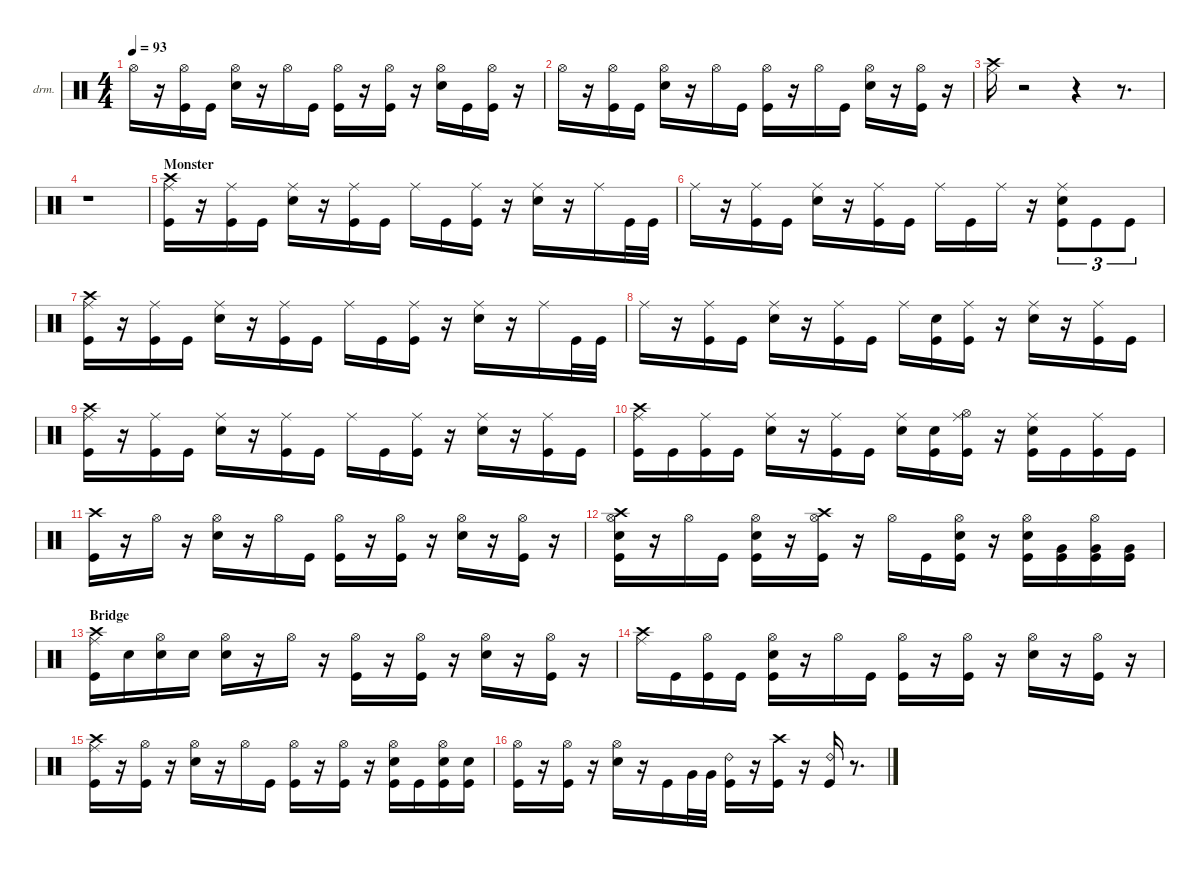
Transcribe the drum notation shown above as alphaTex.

\defaultSystemsLayout 2
\hideDynamics
\bracketExtendMode nobrackets
\firstSystemTrackNameOrientation horizontal
\otherSystemsTrackNameOrientation horizontal
\track ("Drumkit" "drm.") {instrument percussion}
\staff {score}
\articulation defaults
\ts (4 4)
\scale
1.03043
\tempo 93
\accidentals auto
\clef neutral
\ottava regular
\simile none
\ks c "Hi-Hat (open)".16{dy mf}
r.16 ("Kick (hit)" "Hi-Hat (open)").16 "Kick (hit)".16 ("Hi-Hat (open)" "Snare (hit) 2").16 r.16 "Hi-Hat (open)".16 "Kick (hit)".16 ("Hi-Hat (open)" "Kick (hit)").16 r.16 ("Hi-Hat (open)" "Kick (hit)").16 r.16 ("Snare (hit) 2" "Hi-Hat (open)").16 "Kick (hit)".16 ("Hi-Hat (open)" "Kick (hit)").16 r.16 |
\scale
0.969568 "Hi-Hat (open)".16 r.16 ("Hi-Hat (open)" "Kick (hit)").16 "Kick (hit)".16 ("Snare (hit) 2" "Hi-Hat (open)").16 r.16 "Hi-Hat (open)".16 "Kick (hit)".16 ("Kick (hit)" "Hi-Hat (open)").16 r.16 "Hi-Hat (open)".16 "Kick (hit)".16 ("Hi-Hat (open)" "Snare (hit) 2").16 r.16 ("Kick (hit)" "Hi-Hat (open)").16 r.16 |
\scale
1.02601 ("Ride (middle)" "Crash high (hit)").16 r.2 r.4 r.8{d} |
\scale
0.973989 r.1 |
\section ("" "Monster")
\scale
1.03043 ("Ride (middle)" "Kick (hit)" "Crash high (hit)").16 r.16 ("Kick (hit)" "Ride (middle)").16 "Kick (hit)".16 ("Snare (hit) 2" "Ride (middle)").16 r.16 ("Ride (middle)" "Kick (hit)").16 "Kick (hit)".16 "Ride (middle)".16 "Kick (hit)".16 ("Kick (hit)" "Ride (middle)").16 r.16 ("Ride (middle)" "Snare (hit) 2").16 r.16 "Ride (middle)".16 "Kick (hit)".32 "Kick (hit)".32 |
\scale
0.969568 "Ride (middle)".16 r.16 ("Kick (hit)" "Ride (middle)").16 "Kick (hit)".16 ("Snare (hit) 2" "Ride (middle)").16 r.16 ("Kick (hit)" "Ride (middle)").16 "Kick (hit)".16 "Ride (middle)".16 "Kick (hit)".16 "Ride (middle)".16 r.16 ("Ride (middle)" "Snare (hit) 2" "Kick (hit)").8{tu (3 2)} "Kick (hit)".8{tu (3 2)} "Kick (hit)".8{tu (3 2)} |
\scale
1.03043 ("Crash high (hit)" "Kick (hit)" "Ride (middle)").16 r.16 ("Kick (hit)" "Ride (middle)").16 "Kick (hit)".16 ("Ride (middle)" "Snare (hit) 2").16 r.16 ("Kick (hit)" "Ride (middle)").16 "Kick (hit)".16 "Ride (middle)".16 "Kick (hit)".16 ("Ride (middle)" "Kick (hit)").16 r.16 ("Snare (hit) 2" "Ride (middle)").16 r.16 "Ride (middle)".16 "Kick (hit)".32 "Kick (hit)".32 |
\scale
0.969568 "Ride (middle)".16 r.16 ("Kick (hit)" "Ride (middle)").16 "Kick (hit)".16 ("Snare (hit) 2" "Ride (middle)").16 r.16 ("Kick (hit)" "Ride (middle)").16 "Kick (hit)".16 "Ride (middle)".16 ("Kick (hit)" "Snare (hit) 2").16 ("Kick (hit)" "Ride (middle)").16 r.16 ("Ride (middle)" "Snare (hit) 2").16 r.16 ("Kick (hit)" "Ride (middle)").16 "Kick (hit)".16 |
\scale
1.03043 ("Crash high (hit)" "Kick (hit)" "Ride (middle)").16 r.16 ("Kick (hit)" "Ride (middle)").16 "Kick (hit)".16 ("Ride (middle)" "Snare (hit) 2").16 r.16 ("Kick (hit)" "Ride (middle)").16 "Kick (hit)".16 "Ride (middle)".16 "Kick (hit)".16 ("Kick (hit)" "Ride (middle)").16 r.16 ("Snare (hit) 2" "Ride (middle)").16 r.16 ("Ride (middle)" "Kick (hit)").16 "Kick (hit)".16 |
\scale
0.969568 ("Ride (middle)" "Crash high (hit)" "Kick (hit)").16 "Kick (hit)".16 ("Kick (hit)" "Ride (middle)").16 "Kick (hit)".16 ("Snare (hit) 2" "Ride (middle)").16 r.16 ("Kick (hit)" "Ride (middle)").16 "Kick (hit)".16 ("Snare (hit) 2" "Ride (middle)").16 ("Snare (hit) 2" "Kick (hit)").16 ("Hi-Hat (open)" "Kick (hit)" "Ride (middle)").16 r.16 ("Snare (hit) 2" "Ride (middle)" "Kick (hit)").16 "Kick (hit)".16 ("Ride (middle)" "Kick (hit)").16 "Kick (hit)".16 |
\scale
1.03043 ("Crash high (hit)" "Kick (hit)").16 r.16 "Hi-Hat (open)".16 r.16 ("Hi-Hat (open)" "Snare (hit) 2").16 r.16 "Hi-Hat (open)".16 "Kick (hit)".16 ("Kick (hit)" "Hi-Hat (open)").16 r.16 ("Kick (hit)" "Hi-Hat (open)").16 r.16 ("Hi-Hat (open)" "Snare (hit) 2").16 r.16 ("Kick (hit)" "Hi-Hat (open)").16 r.16 |
\scale
0.969568 ("Hi-Hat (open)" "Snare (hit) 2" "Crash high (hit)" "Kick (hit)").16 r.16 "Hi-Hat (open)".16 "Kick (hit)".16 ("Kick (hit)" "Snare (hit) 2" "Hi-Hat (open)").16 r.16 ("Crash high (hit)" "Hi-Hat (open)" "Kick (hit)").16 r.16 "Hi-Hat (open)".16 "Kick (hit)".16 ("Snare (hit) 2" "Kick (hit)" "Hi-Hat (open)").16 r.16 ("Kick (hit)" "Hi-Hat (open)" "Snare (hit) 2").16 ("Kick (hit)" "Very Low Tom (hit)").16 ("Hi-Hat (open)" "Kick (hit)" "Very Low Tom (hit)").16 ("Kick (hit)" "Very Low Tom (hit)").16 |
\section ("" "Bridge")
\scale
1.03043 ("Ride (middle)" "Crash high (hit)" "Kick (hit)").16 "Snare (hit) 2".16 ("Hi-Hat (open)" "Snare (hit) 2").16 "Snare (hit) 2".16 ("Hi-Hat (open)" "Snare (hit) 2").16 r.16 "Hi-Hat (open)".16 r.16 ("Hi-Hat (open)" "Kick (hit)").16 r.16 ("Hi-Hat (open)" "Kick (hit)").16 r.16 ("Hi-Hat (open)" "Snare (hit) 2").16 r.16 ("Kick (hit)" "Hi-Hat (open)").16 r.16 |
\scale
0.969568 ("Crash high (hit)" "Ride (middle)").16 "Kick (hit)".16 ("Kick (hit)" "Hi-Hat (open)").16 "Kick (hit)".16 ("Snare (hit) 2" "Hi-Hat (open)" "Kick (hit)").16 r.16 "Hi-Hat (open)".16 "Kick (hit)".16 ("Kick (hit)" "Hi-Hat (open)").16 r.16 ("Kick (hit)" "Hi-Hat (open)").16 r.16 ("Hi-Hat (open)" "Snare (hit) 2").16 r.16 ("Kick (hit)" "Hi-Hat (open)").16 r.16 |
\scale
1.02601 ("Crash high (hit)" "Ride (middle)" "Kick (hit)").16 r.16 ("Kick (hit)" "Hi-Hat (open)").16 r.16 ("Hi-Hat (open)" "Snare (hit) 2").16 r.16 "Hi-Hat (open)".16 "Kick (hit)".16 ("Hi-Hat (open)" "Kick (hit)").16 r.16 ("Hi-Hat (open)" "Kick (hit)").16 r.16 ("Kick (hit)" "Snare (hit) 2" "Hi-Hat (open)").16 "Kick (hit)".16 ("Snare (hit) 2" "Hi-Hat (open)" "Kick (hit)").16 ("Snare (hit) 2" "Kick (hit)").16 |
\scale
0.973989 ("Kick (hit)" "Hi-Hat (open)").16 r.16 ("Hi-Hat (open)" "Kick (hit)").16 r.16 ("Hi-Hat (open)" "Snare (hit) 2").16 r.16 "Kick (hit)".16 "Very Low Tom (hit)".32 "Very Low Tom (hit)".32 ("Kick (hit)" "Ride (bell) 2").16 r.16 ("Crash high (hit)" "Kick (hit)").16 r.16 ("Kick (hit)" "Ride (bell) 2").16 r.8{d}
